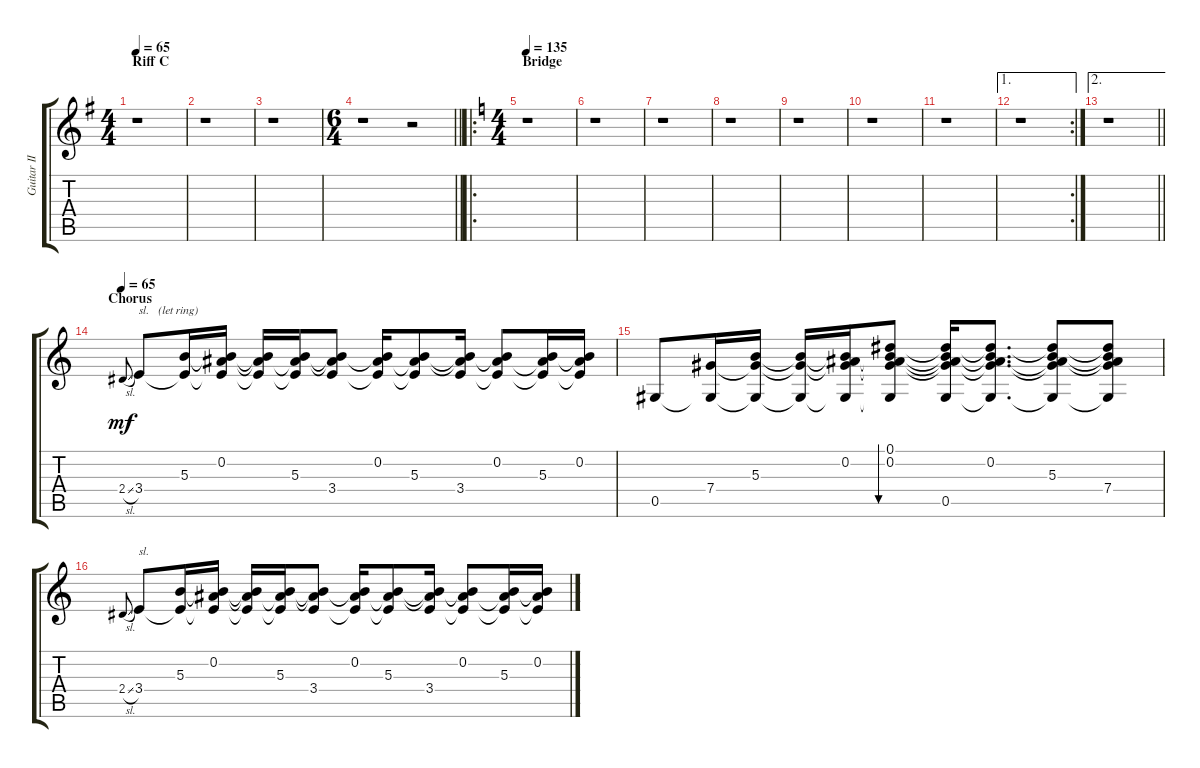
\track ("Guitar II" "Guitar II") {instrument distortionguitar}
\staff {score tabs}
\tuning (Eb4 Bb3 Gb3 Db3 Ab2 Eb2) {hide}
\ts (4 4)
\section ("" "Riff C")
\tempo 65
\clef g2
\ks eminor
r.1{dy f} |
r.1 |
r.1 |
\ts (6 4)
\barLineRight lightlight
r.1 r.2 |
\ro
\ts (4 4)
\section ("" "Bridge")
\tempo 135
\ks aminor
r.1 |
r.1 |
r.1 |
r.1 |
r.1 |
r.1 |
r.1 |
\ae 1
\rc 2
r.1 |
\ae 2
\barLineRight lightlight
r.1 |
\section ("" "Chorus")
\tempo 65
2.4{sl}.8{gr onbeat dy mf} 3.4.8{txt "sl.   (let ring)" volume 14 balance 8} (5.3 3.4{t}).16 (0.2 5.3{t} 3.4{t}).16 (0.2{t} 5.3{t} 3.4{t}).16 (0.2{t} 5.3 3.4{t}).16 (0.2{t} 5.3{t} 3.4).8 (0.2 5.3{t} 3.4{t}).16 (0.2{t} 5.3 3.4{t}).8 (0.2{t} 5.3{t} 3.4).16 (0.2 5.3{t} 3.4{t}).8 (0.2{t} 5.3 3.4{t}).16 (0.2 5.3{t} 3.4{t}).16 |
0.5.8 (7.4 0.5{t}).16 (5.3 7.4{t} 0.5{t}).16 (5.3{t} 7.4{t} 0.5{t}).16 (0.2 5.3{t} 7.4{t} 0.5{t}).16 (0.1 0.2 5.3{t} 7.4{t} 0.5{t}).8{bu 60} (0.1{t} 0.2{t} 5.3{t} 7.4{t} 0.5).16 (0.1{t} 0.2 5.3{t} 7.4{t} 0.5{t}).8{d} (0.1{t} 0.2{t} 5.3 7.4{t} 0.5{t}).8 (0.1{t} 0.2{t} 5.3{t} 7.4 0.5{t}).8 |
2.4{sl}.8{gr onbeat} 3.4.8{txt "sl."} (5.3 3.4{t}).16 (0.2 5.3{t} 3.4{t}).16 (0.2{t} 5.3{t} 3.4{t}).16 (0.2{t} 5.3 3.4{t}).16 (0.2{t} 5.3{t} 3.4).8 (0.2 5.3{t} 3.4{t}).16 (0.2{t} 5.3 3.4{t}).8 (0.2{t} 5.3{t} 3.4).16 (0.2 5.3{t} 3.4{t}).8 (0.2{t} 5.3 3.4{t}).16 (0.2 5.3{t} 3.4{t}).16
